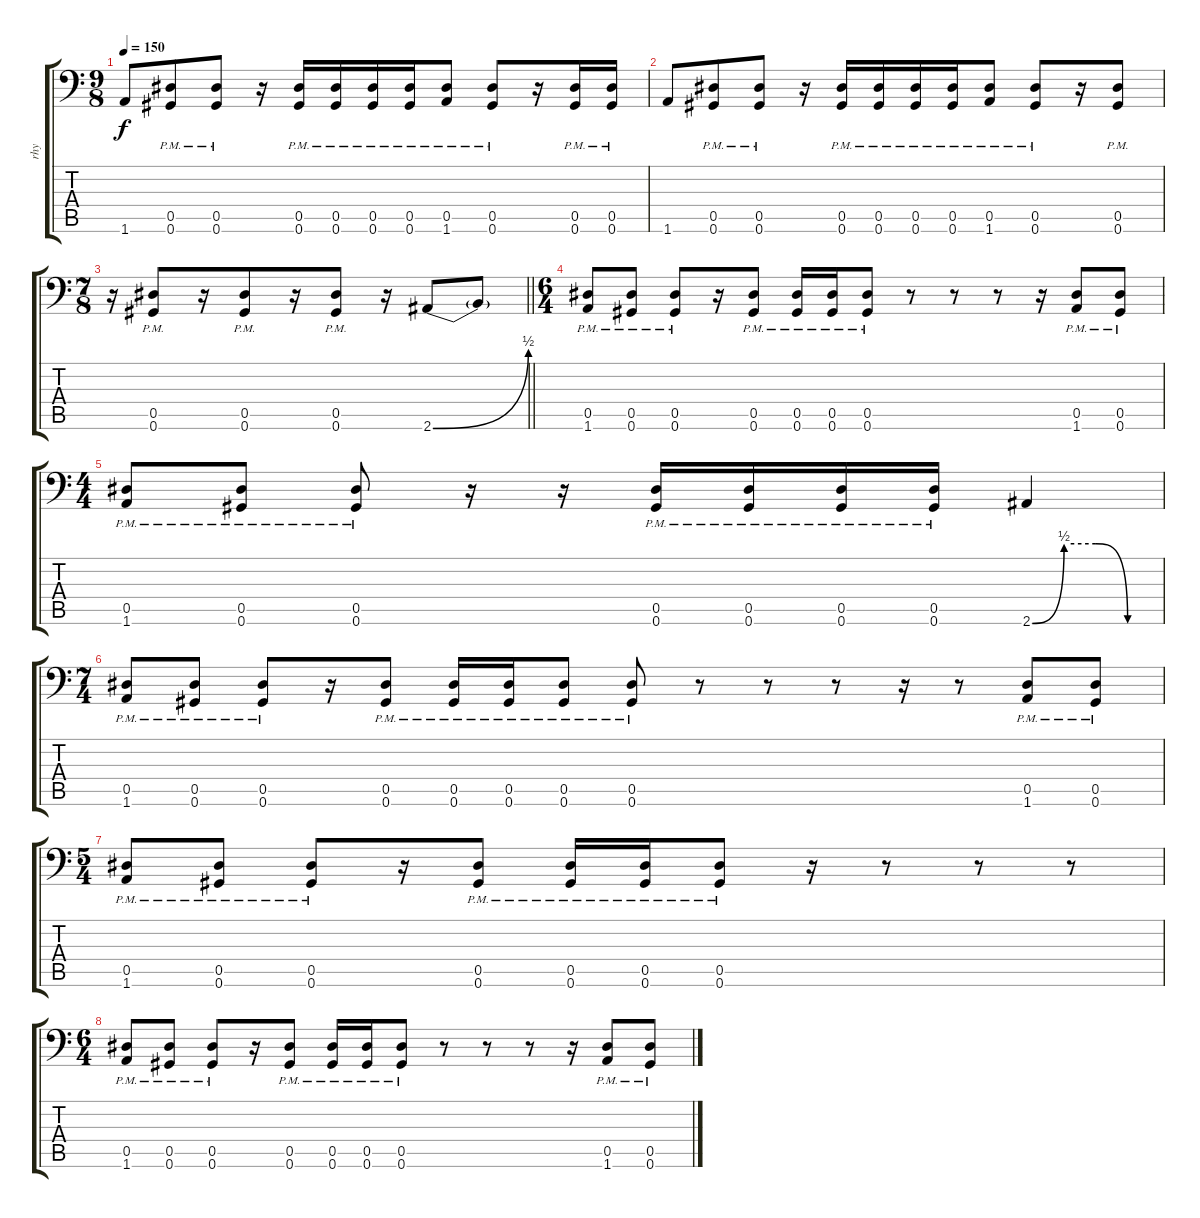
\track ("rhy" "rhy") {instrument distortionguitar}
\staff {score tabs}
\tuning (Bb3 F3 Db3 Ab2 Eb2 Ab1) {hide}
\ts (9 8)
\tempo 150
\clef f4
\ks c
1.6.8{dy f} (0.5{pm} 0.6{pm}).8 (0.5{pm} 0.6{pm}).8 r.16 (0.5{pm} 0.6{pm}).16 (0.5{pm} 0.6{pm}).16 (0.5{pm} 0.6{pm}).16 (0.5{pm} 0.6{pm}).16 (0.5{pm} 1.6{pm}).8 (0.5{pm} 0.6{pm}).8 r.16 (0.5{pm} 0.6{pm}).16 (0.5{pm} 0.6{pm}).16 |
1.6.8 (0.5{pm} 0.6{pm}).8 (0.5{pm} 0.6{pm}).8 r.16 (0.5{pm} 0.6{pm}).16 (0.5{pm} 0.6{pm}).16 (0.5{pm} 0.6{pm}).16 (0.5{pm} 0.6{pm}).16 (0.5{pm} 1.6{pm}).8 (0.5{pm} 0.6{pm}).8 r.16 (0.5{pm} 0.6{pm}).8 |
\ts (7 8)
\barLineRight lightlight
r.16 (0.5{pm} 0.6{pm}).8 r.16 (0.5{pm} 0.6{pm}).8 r.16 (0.5{pm} 0.6{pm}).8 r.16 2.6{be (bend 0 0 60 2)}.8 2.6{t}.8 |
\ts (6 4)
\section ("" "")
(0.5{pm} 1.6{pm}).8 (0.5{pm} 0.6{pm}).8 (0.5{pm} 0.6{pm}).8 r.16 (0.5{pm} 0.6{pm}).8 (0.5{pm} 0.6{pm}).16 (0.5{pm} 0.6{pm}).16 (0.5{pm} 0.6{pm}).8 r.8 r.8 r.8 r.16 (0.5{pm} 1.6{pm}).8 (0.5{pm} 0.6{pm}).8 |
\ts (4 4)
(0.5{pm} 1.6{pm}).8 (0.5{pm} 0.6{pm}).8 (0.5{pm} 0.6{pm}).8 r.16 r.16 (0.5{pm} 0.6{pm}).16 (0.5{pm} 0.6{pm}).16 (0.5{pm} 0.6{pm}).16 (0.5{pm} 0.6{pm}).16 2.6{be (custom 0 0 15 2 30 2 45 0 60 0)}.4 |
\ts (7 4)
(0.5{pm} 1.6{pm}).8 (0.5{pm} 0.6{pm}).8 (0.5{pm} 0.6{pm}).8 r.16 (0.5{pm} 0.6{pm}).8 (0.5{pm} 0.6{pm}).16 (0.5{pm} 0.6{pm}).16 (0.5{pm} 0.6{pm}).8 (0.5{pm} 0.6{pm}).8 r.8 r.8 r.8 r.16 r.8 (0.5{pm} 1.6{pm}).8 (0.5{pm} 0.6{pm}).8 |
\ts (5 4)
(0.5{pm} 1.6{pm}).8 (0.5{pm} 0.6{pm}).8 (0.5{pm} 0.6{pm}).8 r.16 (0.5{pm} 0.6{pm}).8 (0.5{pm} 0.6{pm}).16 (0.5{pm} 0.6{pm}).16 (0.5{pm} 0.6{pm}).8 r.16 r.8 r.8 r.8 |
\ts (6 4)
(0.5{pm} 1.6{pm}).8 (0.5{pm} 0.6{pm}).8 (0.5{pm} 0.6{pm}).8 r.16 (0.5{pm} 0.6{pm}).8 (0.5{pm} 0.6{pm}).16 (0.5{pm} 0.6{pm}).16 (0.5{pm} 0.6{pm}).8 r.8 r.8 r.8 r.16 (0.5{pm} 1.6{pm}).8 (0.5{pm} 0.6{pm}).8
